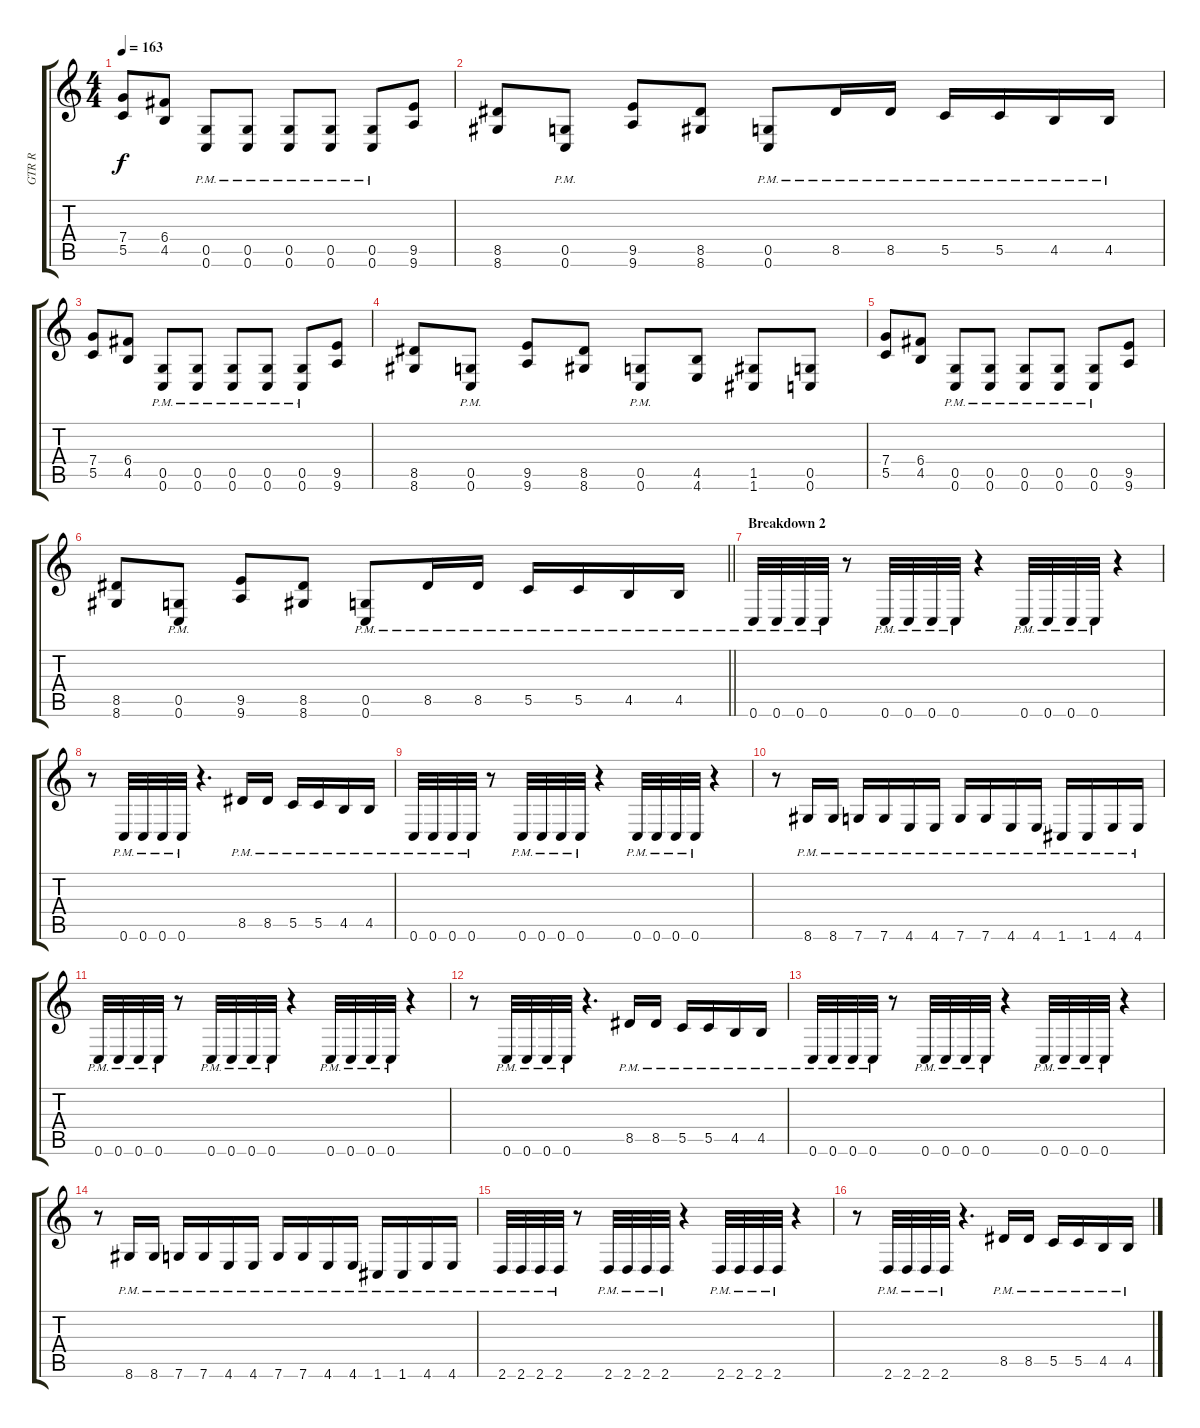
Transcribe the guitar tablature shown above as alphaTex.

\track ("GTR R" "GTR R") {instrument overdrivenguitar}
\staff {score tabs}
\tuning (D4 A3 F3 C3 G2 C2) {hide}
\ts (4 4)
\tempo 163
\clef g2
\ks c
(7.4 5.5).8{dy f} (6.4 4.5).8 (0.5{pm} 0.6{pm}).8 (0.5{pm} 0.6{pm}).8 (0.5{pm} 0.6{pm}).8 (0.5{pm} 0.6{pm}).8 (0.5{pm} 0.6{pm}).8 (9.5 9.6).8 |
(8.5 8.6).8 (0.5{pm} 0.6{pm}).8 (9.5 9.6).8 (8.5 8.6).8 (0.5{pm} 0.6{pm}).8 8.5{pm}.16 8.5{pm}.16 5.5{pm}.16 5.5{pm}.16 4.5{pm}.16 4.5{pm}.16 |
(7.4 5.5).8 (6.4 4.5).8 (0.5{pm} 0.6{pm}).8 (0.5{pm} 0.6{pm}).8 (0.5{pm} 0.6{pm}).8 (0.5{pm} 0.6{pm}).8 (0.5{pm} 0.6{pm}).8 (9.5 9.6).8 |
(8.5 8.6).8 (0.5{pm} 0.6{pm}).8 (9.5 9.6).8 (8.5 8.6).8 (0.5{pm} 0.6{pm}).8 (4.5 4.6).8 (1.5 1.6).8 (0.5 0.6).8 |
(7.4 5.5).8 (6.4 4.5).8 (0.5{pm} 0.6{pm}).8 (0.5{pm} 0.6{pm}).8 (0.5{pm} 0.6{pm}).8 (0.5{pm} 0.6{pm}).8 (0.5{pm} 0.6{pm}).8 (9.5 9.6).8 |
\barLineRight lightlight
(8.5 8.6).8 (0.5{pm} 0.6{pm}).8 (9.5 9.6).8 (8.5 8.6).8 (0.5{pm} 0.6{pm}).8 8.5{pm}.16 8.5{pm}.16 5.5{pm}.16 5.5{pm}.16 4.5{pm}.16 4.5{pm}.16 |
\section ("" "Breakdown 2")
0.6{pm}.32 0.6{pm}.32 0.6{pm}.32 0.6{pm}.32 r.8 0.6{pm}.32 0.6{pm}.32 0.6{pm}.32 0.6{pm}.32 r.4 0.6{pm}.32 0.6{pm}.32 0.6{pm}.32 0.6{pm}.32 r.4 |
r.8 0.6{pm}.32 0.6{pm}.32 0.6{pm}.32 0.6{pm}.32 r.4{d} 8.5{pm}.16 8.5{pm}.16 5.5{pm}.16 5.5{pm}.16 4.5{pm}.16 4.5{pm}.16 |
0.6{pm}.32 0.6{pm}.32 0.6{pm}.32 0.6{pm}.32 r.8 0.6{pm}.32 0.6{pm}.32 0.6{pm}.32 0.6{pm}.32 r.4 0.6{pm}.32 0.6{pm}.32 0.6{pm}.32 0.6{pm}.32 r.4 |
r.8 8.6{pm}.16 8.6{pm}.16 7.6{pm}.16 7.6{pm}.16 4.6{pm}.16 4.6{pm}.16 7.6{pm}.16 7.6{pm}.16 4.6{pm}.16 4.6{pm}.16 1.6{pm}.16 1.6{pm}.16 4.6{pm}.16 4.6{pm}.16 |
0.6{pm}.32 0.6{pm}.32 0.6{pm}.32 0.6{pm}.32 r.8 0.6{pm}.32 0.6{pm}.32 0.6{pm}.32 0.6{pm}.32 r.4 0.6{pm}.32 0.6{pm}.32 0.6{pm}.32 0.6{pm}.32 r.4 |
r.8 0.6{pm}.32 0.6{pm}.32 0.6{pm}.32 0.6{pm}.32 r.4{d} 8.5{pm}.16 8.5{pm}.16 5.5{pm}.16 5.5{pm}.16 4.5{pm}.16 4.5{pm}.16 |
0.6{pm}.32 0.6{pm}.32 0.6{pm}.32 0.6{pm}.32 r.8 0.6{pm}.32 0.6{pm}.32 0.6{pm}.32 0.6{pm}.32 r.4 0.6{pm}.32 0.6{pm}.32 0.6{pm}.32 0.6{pm}.32 r.4 |
r.8 8.6{pm}.16 8.6{pm}.16 7.6{pm}.16 7.6{pm}.16 4.6{pm}.16 4.6{pm}.16 7.6{pm}.16 7.6{pm}.16 4.6{pm}.16 4.6{pm}.16 1.6{pm}.16 1.6{pm}.16 4.6{pm}.16 4.6{pm}.16 |
2.6{pm}.32 2.6{pm}.32 2.6{pm}.32 2.6{pm}.32 r.8 2.6{pm}.32 2.6{pm}.32 2.6{pm}.32 2.6{pm}.32 r.4 2.6{pm}.32 2.6{pm}.32 2.6{pm}.32 2.6{pm}.32 r.4 |
r.8 2.6{pm}.32 2.6{pm}.32 2.6{pm}.32 2.6{pm}.32 r.4{d} 8.5{pm}.16 8.5{pm}.16 5.5{pm}.16 5.5{pm}.16 4.5{pm}.16 4.5{pm}.16
